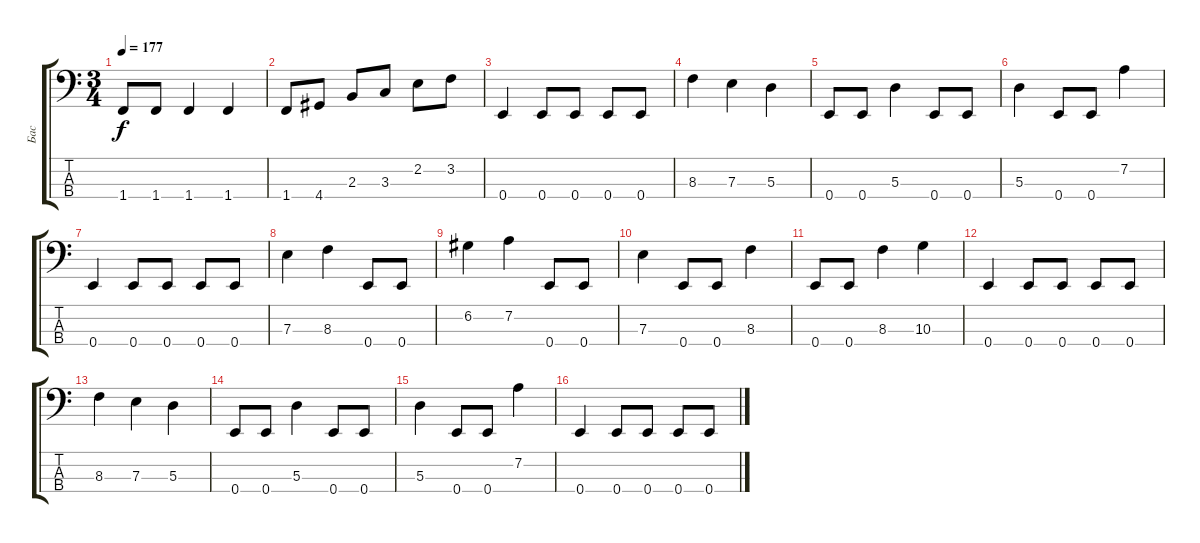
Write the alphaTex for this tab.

\track ("Бас" "Бас") {instrument electricbasspick}
\staff {score tabs}
\tuning (G2 D2 A1 E1) {hide}
\ts (3 4)
\tempo 177
\clef f4
\ks c
1.4.8{dy f} 1.4.8 1.4.4 1.4.4 |
1.4.8 4.4.8 2.3.8 3.3.8 2.2.8 3.2.8 |
0.4.4 0.4.8 0.4.8 0.4.8 0.4.8 |
8.3.4 7.3.4 5.3.4 |
0.4.8 0.4.8 5.3.4 0.4.8 0.4.8 |
5.3.4 0.4.8 0.4.8 7.2.4 |
0.4.4 0.4.8 0.4.8 0.4.8 0.4.8 |
7.3.4 8.3.4 0.4.8 0.4.8 |
6.2.4 7.2.4 0.4.8 0.4.8 |
7.3.4 0.4.8 0.4.8 8.3.4 |
0.4.8 0.4.8 8.3.4 10.3.4 |
0.4.4 0.4.8 0.4.8 0.4.8 0.4.8 |
8.3.4 7.3.4 5.3.4 |
0.4.8 0.4.8 5.3.4 0.4.8 0.4.8 |
5.3.4 0.4.8 0.4.8 7.2.4 |
0.4.4 0.4.8 0.4.8 0.4.8 0.4.8
